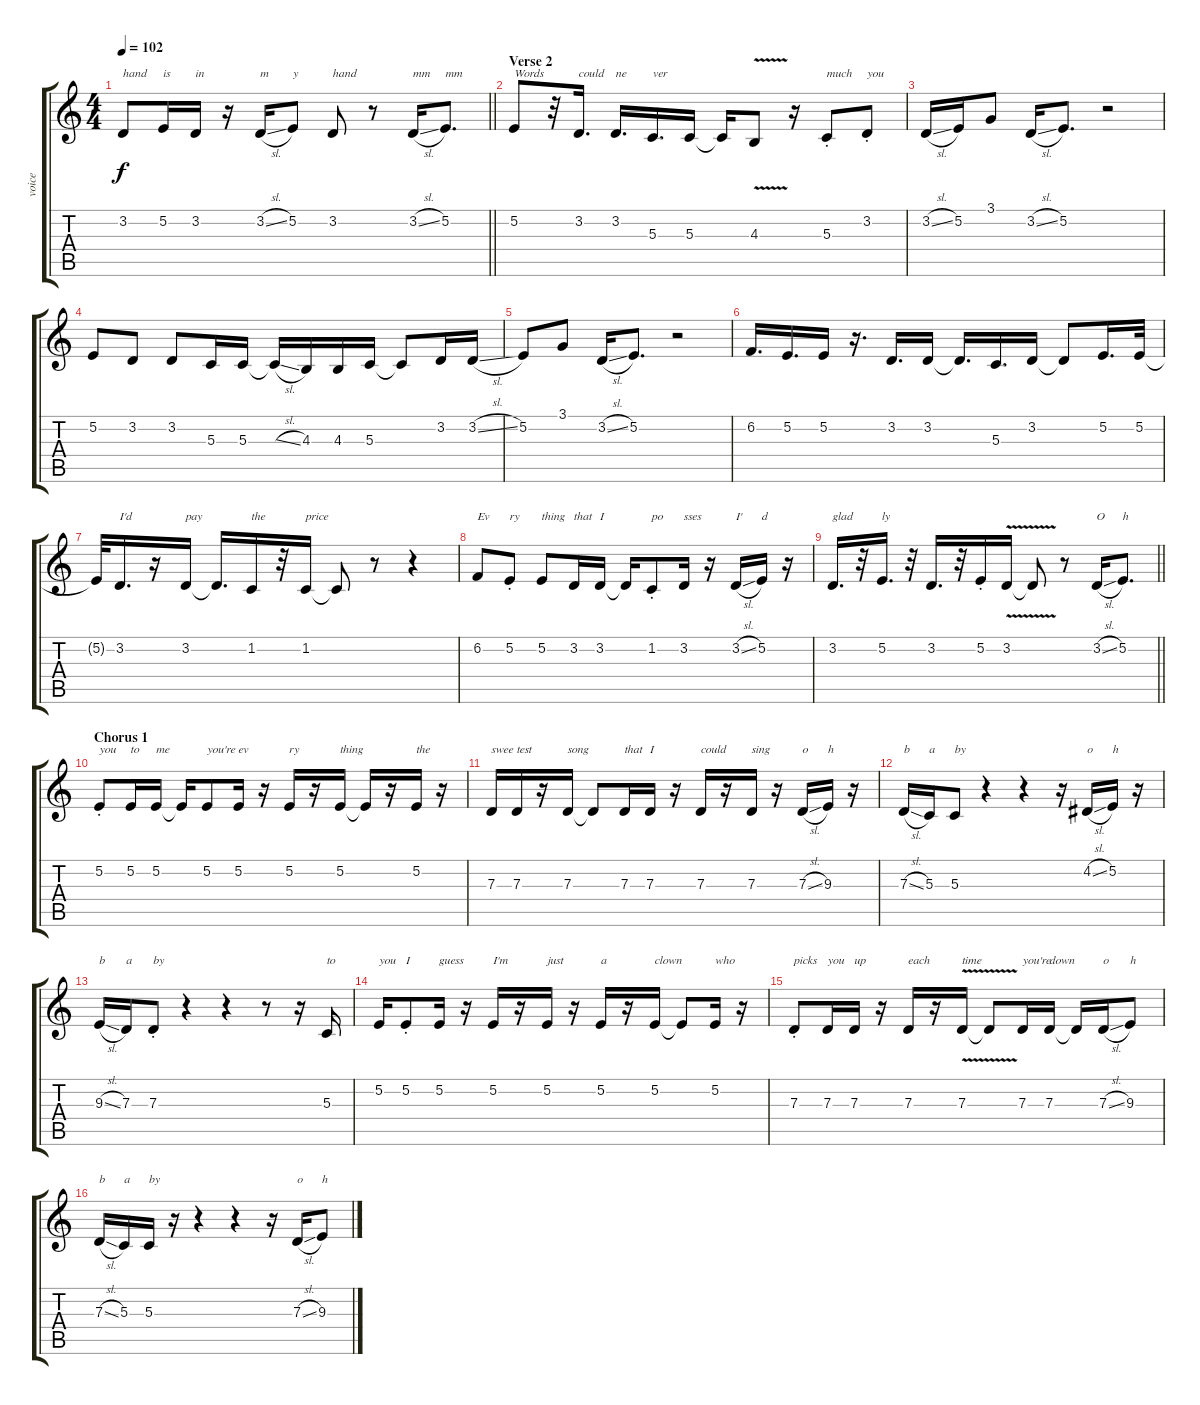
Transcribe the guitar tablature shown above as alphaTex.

\track ("voice" "voice") {instrument lead2sawtooth}
\staff {score tabs}
\tuning (E4 B3 G3 D3 A2 E2) {hide}
\ts (4 4)
\tempo 102
\clef g2
\barLineRight lightlight
\ks c
3.2.8{txt "hand" dy f} 5.2.16{txt "is"} 3.2.16{txt "in"} r.16 3.2{sl}.16{txt "m"} 5.2.8{txt "y"} 3.2.8{txt "hand"} r.8 3.2{sl}.16{txt "mm"} 5.2.8{d txt "mm"} |
\section ("" "Verse 2")
5.2.8{txt "Words"} r.32 3.2.16{d txt "could"} 3.2.16{d txt "ne"} 5.3.16{d txt "ver"} 5.3.16 5.3{t}.16 4.3{v}.8 r.16 5.3{st}.8{txt "much"} 3.2{st}.8{txt "you"} |
3.2{sl}.16 5.2.16 3.1.8 3.2{sl}.16 5.2.8{d} r.2 |
5.2.8 3.2.8 3.2.8 5.3.16 5.3.16 5.3{sl t}.16 4.3.16 4.3.16 5.3.16 5.3{t}.8 3.2.16 3.2{sl}.16 |
5.2.8 3.1.8 3.2{sl}.16 5.2.8{d} r.2 |
6.2.16{d} 5.2.16{d} 5.2.16 r.16{d} 3.2.16{d} 3.2.16 3.2{t}.16{d} 5.3.16{d} 3.2.16 3.2{t}.8 5.2.16{d} 5.2.32 |
5.2{t}.32 3.2.16{d txt "I'd"} r.16 3.2.16{txt "pay"} 3.2{t}.16{d} 1.2.16{txt "the"} r.32 1.2.16{txt "price"} 1.2{t}.8 r.8 r.4 |
6.2.8{txt "Ev"} 5.2{st}.8{txt "ry"} 5.2.8{txt "thing"} 3.2.16{txt "that"} 3.2.16{txt "I"} 3.2{t}.16 1.2{st}.8{txt "po"} 3.2.16{txt "sses"} r.16 3.2{sl}.16{txt "I'"} 5.2.16{txt "d"} r.16 |
\barLineRight lightlight
3.2.16{d txt "glad"} r.32 5.2.16{d txt "ly"} r.32 3.2.16{d} r.32 5.2{st}.16 3.2{v}.16 3.2{t}.8 r.8 3.2{sl}.16{txt "O"} 5.2.8{d txt "h"} |
\section ("" "Chorus 1")
5.2{st}.8{txt "you"} 5.2.16{txt "to"} 5.2.16{txt "me"} 5.2{t}.16 5.2.8{txt "you're"} 5.2.16{txt "ev"} r.16 5.2.16{txt "ry"} r.16 5.2.16{txt "thing"} 5.2{t}.16 r.16 5.2.16{txt "the"} r.16 |
7.3.16{txt "swee"} 7.3.16{txt "test"} r.16 7.3.16{txt "song"} 7.3{t}.8 7.3.16{txt "that"} 7.3.16{txt "I"} r.16 7.3.16{txt "could"} r.16 7.3.16{txt "sing"} r.16 7.3{sl}.16{txt "o"} 9.3.16{txt "h"} r.16 |
7.3{sl}.16{txt "b"} 5.3.16{txt "a"} 5.3.8{txt "by"} r.4 r.4 r.16 4.2{sl}.16{txt "o"} 5.2.16{txt "h"} r.16 |
9.3{sl}.16{txt "b"} 7.3.16{txt "a"} 7.3{st}.8{txt "by"} r.4 r.4 r.8 r.16 5.3.16{txt "to"} |
5.2.16{txt "you"} 5.2{st}.8{txt "I"} 5.2.16{txt "guess"} r.16 5.2.16{txt "I'm"} r.16 5.2.16{txt "just"} r.16 5.2.16{txt "a"} r.16 5.2.16{txt "clown"} 5.2{t}.8 5.2.16{txt "who"} r.16 |
7.3{st}.8{txt "picks"} 7.3.16{txt "you"} 7.3.16{txt "up"} r.16 7.3.16{txt "each"} r.16 7.3{v}.16{txt "time"} 7.3{t}.8 7.3.16{txt "you're"} 7.3.16{txt "down"} 7.3{t}.16 7.3{sl}.16{txt "o"} 9.3.8{txt "h"} |
7.3{sl}.16{txt "b"} 5.3.16{txt "a"} 5.3.16{txt "by"} r.16 r.4 r.4 r.16 7.3{sl}.16{txt "o"} 9.3.8{txt "h"}
